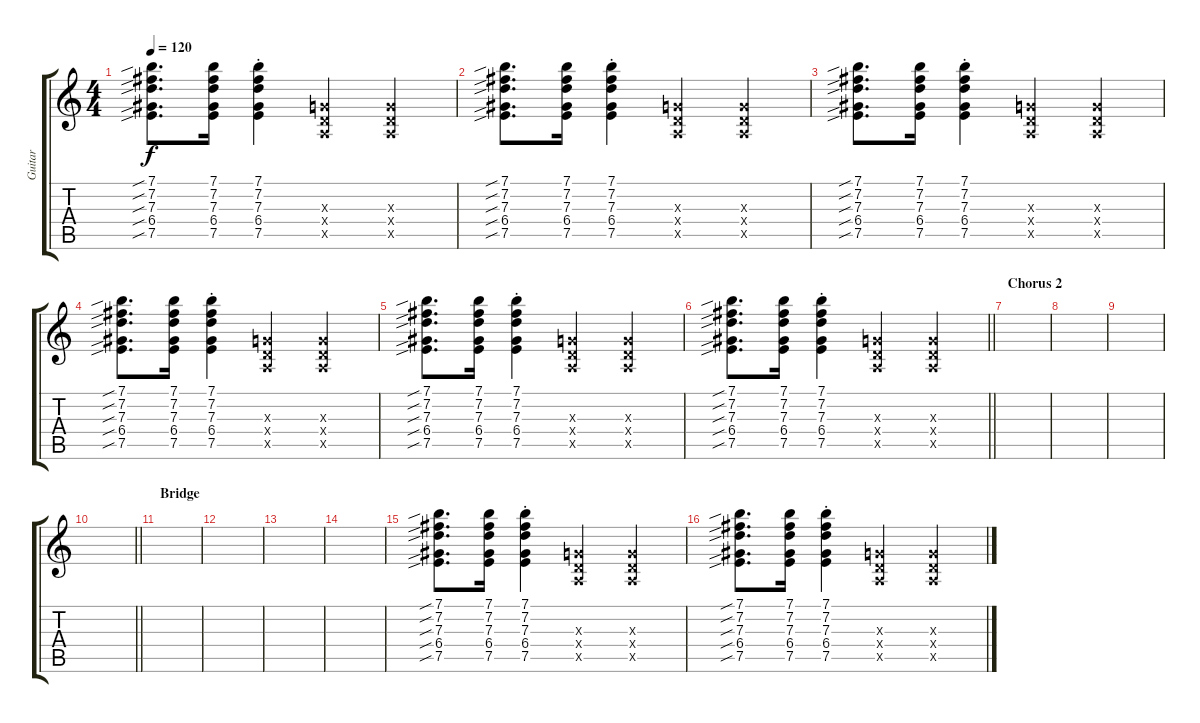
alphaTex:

\track ("Guitar" "Guitar") {instrument overdrivenguitar}
\staff {score tabs}
\tuning (E4 B3 G3 D3 A2 E2) {hide}
\ts (4 4)
\tempo 120
\clef g2
\ks c
(7.1{sib} 7.2{sib} 7.3{sib} 6.4{sib} 7.5{sib}).8{d dy f} (7.1 7.2 7.3 6.4 7.5).16 (7.1{st} 7.2{st} 7.3{st} 6.4{st} 7.5{st}).4 (0.3{x} 0.4{x} 0.5{x}).4 (0.3{x} 0.4{x} 0.5{x}).4 |
(7.1{sib} 7.2{sib} 7.3{sib} 6.4{sib} 7.5{sib}).8{d} (7.1 7.2 7.3 6.4 7.5).16 (7.1{st} 7.2{st} 7.3{st} 6.4{st} 7.5{st}).4 (0.3{x} 0.4{x} 0.5{x}).4 (0.3{x} 0.4{x} 0.5{x}).4 |
(7.1{sib} 7.2{sib} 7.3{sib} 6.4{sib} 7.5{sib}).8{d} (7.1 7.2 7.3 6.4 7.5).16 (7.1{st} 7.2{st} 7.3{st} 6.4{st} 7.5{st}).4 (0.3{x} 0.4{x} 0.5{x}).4 (0.3{x} 0.4{x} 0.5{x}).4 |
(7.1{sib} 7.2{sib} 7.3{sib} 6.4{sib} 7.5{sib}).8{d} (7.1 7.2 7.3 6.4 7.5).16 (7.1{st} 7.2{st} 7.3{st} 6.4{st} 7.5{st}).4 (0.3{x} 0.4{x} 0.5{x}).4 (0.3{x} 0.4{x} 0.5{x}).4 |
(7.1{sib} 7.2{sib} 7.3{sib} 6.4{sib} 7.5{sib}).8{d} (7.1 7.2 7.3 6.4 7.5).16 (7.1{st} 7.2{st} 7.3{st} 6.4{st} 7.5{st}).4 (0.3{x} 0.4{x} 0.5{x}).4 (0.3{x} 0.4{x} 0.5{x}).4 |
\barLineRight lightlight
(7.1{sib} 7.2{sib} 7.3{sib} 6.4{sib} 7.5{sib}).8{d} (7.1 7.2 7.3 6.4 7.5).16 (7.1{st} 7.2{st} 7.3{st} 6.4{st} 7.5{st}).4 (0.3{x} 0.4{x} 0.5{x}).4 (0.3{x} 0.4{x} 0.5{x}).4 |
\section ("" "Chorus 2")
|
|
|
\barLineRight lightlight
|
\section ("" "Bridge")
|
|
|
|
(7.1{sib} 7.2{sib} 7.3{sib} 6.4{sib} 7.5{sib}).8{d} (7.1 7.2 7.3 6.4 7.5).16 (7.1{st} 7.2{st} 7.3{st} 6.4{st} 7.5{st}).4 (0.3{x} 0.4{x} 0.5{x}).4 (0.3{x} 0.4{x} 0.5{x}).4 |
(7.1{sib} 7.2{sib} 7.3{sib} 6.4{sib} 7.5{sib}).8{d} (7.1 7.2 7.3 6.4 7.5).16 (7.1{st} 7.2{st} 7.3{st} 6.4{st} 7.5{st}).4 (0.3{x} 0.4{x} 0.5{x}).4 (0.3{x} 0.4{x} 0.5{x}).4
